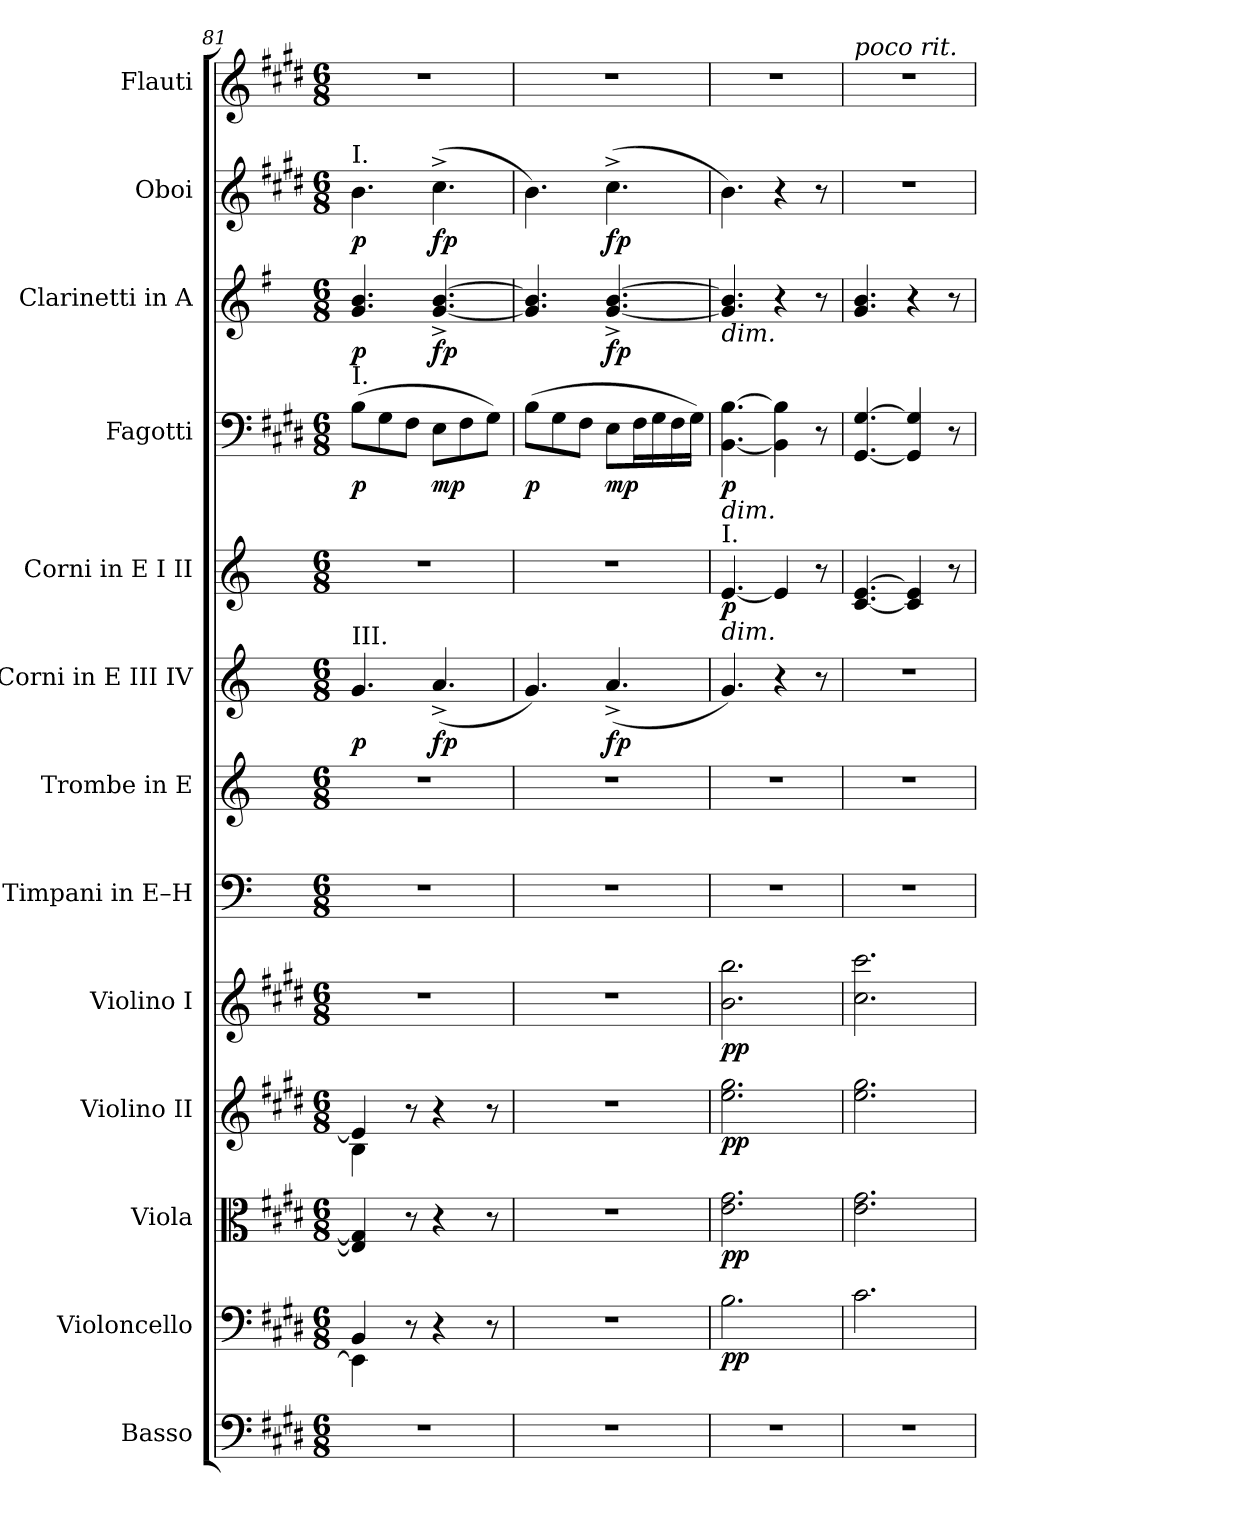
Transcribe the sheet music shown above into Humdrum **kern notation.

**kern	**kern	**dynam	**kern	**dynam	**kern	**dynam	**kern	**dynam	**kern	**kern	**kern	**dynam	**kern	**dynam	**kern	**dynam	**kern	**dynam	**kern	**dynam	**kern
*part13	*part12	*part12	*part11	*part11	*part10	*part10	*part9	*part9	*part8	*part7	*part6	*part6	*part5	*part5	*part4	*part4	*part3	*part3	*part2	*part2	*part1
*staff13	*staff12	*staff12	*staff11	*staff11	*staff10	*staff10	*staff9	*staff9	*staff8	*staff7	*staff6	*staff6	*staff5	*staff5	*staff4	*staff4	*staff3	*staff3	*staff2	*staff2	*staff1
*I"Basso	*I"Violoncello	*	*I"Viola	*	*I"Violino II	*	*I"Violino I	*	*I"Timpani in E–H	*I"Trombe in E	*I"Corni in E III IV	*	*I"Corni in E I II	*	*I"Fagotti	*	*I"Clarinetti in A	*	*I"Oboi	*	*I"Flauti
*	*	*	*	*	*	*	*	*	*I'Timp.	*I'Tr.	*I'Cor. III IV	*	*I'Cor. I II	*	*I'Fag.	*	*I'Cl.	*	*I'Ob.	*	*I'Fl.
!!LO:PB:g=z
*clefF4	*clefF4	*	*clefC3	*	*clefG2	*	*clefG2	*	*clefF4	*clefG2	*clefG2	*	*clefG2	*	*clefF4	*	*clefG2	*	*clefG2	*	*clefG2
*ITrd7c12	*	*	*	*	*	*	*	*	*	*ITrd-2c-4	*ITrd5c8	*	*ITrd5c8	*	*	*	*ITrd2c3	*	*	*	*
*k[f#c#g#d#]	*k[f#c#g#d#]	*	*k[f#c#g#d#]	*	*k[f#c#g#d#]	*	*k[f#c#g#d#]	*	*k[]	*k[f#c#g#d#]	*k[f#c#g#d#]	*	*k[f#c#g#d#]	*	*k[f#c#g#d#]	*	*k[f#c#g#d#]	*	*k[f#c#g#d#]	*	*k[f#c#g#d#]
*M6/8	*M6/8	*	*M6/8	*	*M6/8	*	*M6/8	*	*M6/8	*M6/8	*M6/8	*	*M6/8	*	*M6/8	*	*M6/8	*	*M6/8	*	*M6/8
=81	=81	=81	=81	=81	=81	=81	=81	=81	=81	=81	=81	=81	=81	=81	=81	=81	=81	=81	=81	=81	=81
*	*^	*	*	*	*^	*	*	*	*	*	*	*	*	*	*	*	*	*	*	*	*
!	!	!	!	!	!	!	!	!	!	!	!	!	!	!	!	!	!	!	!	!	!LO:TX:a:t=I.	!	!
!	!	!	!	!	!	!	!	!	!	!	!	!	!	!	!	!	!LO:TX:a:t=I.	!	!	!	!	!	!
!	!	!	!	!	!	!	!	!	!	!	!	!	!LO:TX:a:t=III.	!	!	!	!	!	!	!	!	!	!
!	!	!	!	!	!	!	!	!	!	!	!	!	!	!LO:DY:b	!	!	!	!LO:DY:b	!	!LO:DY:b	!	!LO:DY:b	!
2.r	4BB/	4EE\]	.	4E/] 4G#/]	.	4e/]	4B\	.	2.r	.	2.r	2.r	4.B/	p	2.r	.	(>8B\L	p	4.e/ 4.g#/	p	4.b\	p	2.r
.	.	.	.	.	.	.	.	.	.	.	.	.	.	.	.	.	8G#\	.	.	.	.	.	.
.	8r	2ryy	.	8r	.	8r	2ryy	.	.	.	.	.	.	.	.	.	8F#\J	.	.	.	.	.	.
!	!	!	!	!	!	!	!	!	!	!	!	!	!	!LO:DY:b	!	!	!	!LO:DY:b	!	!LO:DY:b	!	!LO:DY:b	!
.	4r	.	.	4r	.	4r	.	.	.	.	.	.	(<4.c#^/	fp	.	.	8E\L	mp	[4.e/^ [4.g#/^	fp	(>4.cc#^\	fp	.
.	.	.	.	.	.	.	.	.	.	.	.	.	.	.	.	.	8F#\	.	.	.	.	.	.
.	8r	.	.	8r	.	8r	.	.	.	.	.	.	.	.	.	.	8G#\J)	.	.	.	.	.	.
*	*v	*v	*	*	*	*v	*v	*	*	*	*	*	*	*	*	*	*	*	*	*	*	*	*
=82	=82	=82	=82	=82	=82	=82	=82	=82	=82	=82	=82	=82	=82	=82	=82	=82	=82	=82	=82	=82	=82
!	!	!	!	!	!	!	!	!	!	!	!	!	!	!	!	!LO:DY:b	!	!	!	!	!
2.r	2.r	.	2.r	.	2.r	.	2.r	.	2.r	2.r	4.B/)	.	2.r	.	(>8B\L	p	4.e/] 4.g#/]	.	4.b\)	.	2.r
.	.	.	.	.	.	.	.	.	.	.	.	.	.	.	8G#\	.	.	.	.	.	.
.	.	.	.	.	.	.	.	.	.	.	.	.	.	.	8F#\J	.	.	.	.	.	.
!	!	!	!	!	!	!	!	!	!	!	!	!LO:DY:b	!	!	!	!LO:DY:b	!	!LO:DY:b	!	!LO:DY:b	!
.	.	.	.	.	.	.	.	.	.	.	(<4.c#^/	fp	.	.	8E\L	mp	[4.e/^ [4.g#/^	fp	(>4.cc#^\	fp	.
.	.	.	.	.	.	.	.	.	.	.	.	.	.	.	16F#\L	.	.	.	.	.	.
.	.	.	.	.	.	.	.	.	.	.	.	.	.	.	16G#\	.	.	.	.	.	.
.	.	.	.	.	.	.	.	.	.	.	.	.	.	.	16F#\	.	.	.	.	.	.
.	.	.	.	.	.	.	.	.	.	.	.	.	.	.	16G#\JJ)	.	.	.	.	.	.
=83	=83	=83	=83	=83	=83	=83	=83	=83	=83	=83	=83	=83	=83	=83	=83	=83	=83	=83	=83	=83	=83
!	!	!	!	!	!	!	!	!	!	!	!	!	!	!	!	!	!LO:TX:b:i:t=dim.	!	!	!	!
!	!	!	!	!	!	!	!	!	!	!	!	!	!	!	!LO:TX:b:i:t=dim.	!	!	!	!	!	!
!	!	!	!	!	!	!	!	!	!	!	!	!	!LO:TX:a:t=I.	!	!	!	!	!	!	!	!
!	!	!	!	!	!	!	!	!	!	!	!	!	!LO:TX:b:i:t=dim.	!	!	!	!	!	!	!	!
!	!	!LO:DY:b	!	!LO:DY:b	!	!LO:DY:b	!	!LO:DY:b	!	!	!	!	!	!LO:DY:b	!	!LO:DY:b	!	!	!	!	!
2.r	2.B\	pp	2.e\ 2.g#\	pp	2.ee\ 2.gg#\	pp	2.b\ 2.bb\	pp	2.r	2.r	4.B/)	.	[4.G#/	p	[4.BB\ [4.B\	p	4.e/] 4.g#/]	.	4.b\)	.	2.r
.	.	.	.	.	.	.	.	.	.	.	4r	.	4G#/]	.	4BB\] 4B\]	.	4r	.	4r	.	.
.	.	.	.	.	.	.	.	.	.	.	8r	.	8r	.	8r	.	8r	.	8r	.	.
=84	=84	=84	=84	=84	=84	=84	=84	=84	=84	=84	=84	=84	=84	=84	=84	=84	=84	=84	=84	=84	=84
!	!	!	!	!	!	!	!	!	!	!	!	!	!	!	!	!	!	!	!	!	!LO:TX:a:i:t=poco rit.
2.r	2.c#\	.	2.e\ 2.g#\	.	2.ee\ 2.gg#\	.	2.cc#\ 2.ccc#\	.	2.r	2.r	2.r	.	[4.E/ [4.G#/	.	[4.GG#/ [4.G#/	.	4.e/ 4.g#/	.	2.r	.	2.r
.	.	.	.	.	.	.	.	.	.	.	.	.	4E/] 4G#/]	.	4GG#/] 4G#/]	.	4r	.	.	.	.
.	.	.	.	.	.	.	.	.	.	.	.	.	8r	.	8r	.	8r	.	.	.	.
=	=	=	=	=	=	=	=	=	=	=	=	=	=	=	=	=	=	=	=	=	=
*-	*-	*-	*-	*-	*-	*-	*-	*-	*-	*-	*-	*-	*-	*-	*-	*-	*-	*-	*-	*-	*-
